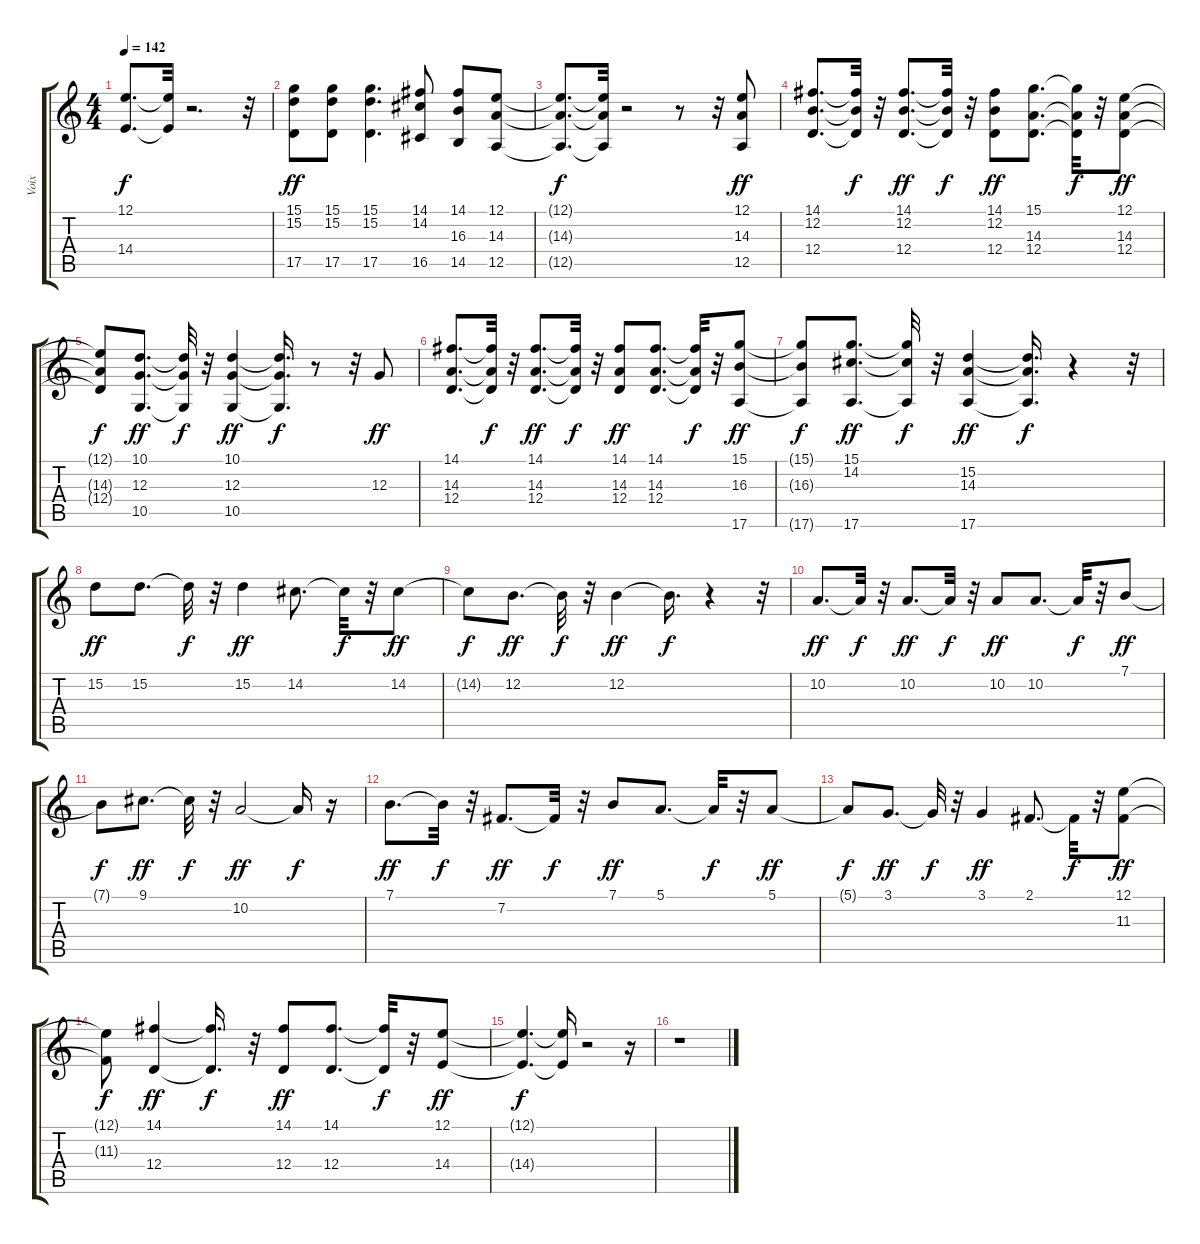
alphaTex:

\track ("Voix" "Voix") {instrument lead6voice}
\staff {score tabs}
\tuning (E4 B3 G3 D3 A2 E2) {hide}
\ts (4 4)
\tempo 142
\clef g2
\ks c
(12.1{t} 14.4{t}).8{d dy f} (12.1{t} 14.4{t}).32 r.2{d} r.32 |
(15.1 15.2 17.5).8{dy ff} (15.1 15.2 17.5).8 (15.1 15.2 17.5).4{d} (14.1 14.2 16.5).8 (14.1 16.3 14.5).8 (12.1 14.3 12.5).8 |
(12.1{t} 14.3{t} 12.5{t}).8{d dy f} (12.1{t} 14.3{t} 12.5{t}).32 r.2 r.8 r.32 (12.1 14.3 12.5).8{dy ff} |
(14.1 12.2 12.4).8{d} (14.1{t} 12.2{t} 12.4{t}).32{dy f} r.32 (14.1 12.2 12.4).8{d dy ff} (14.1{t} 12.2{t} 12.4{t}).32{dy f} r.32 (14.1 12.2 12.4).8{dy ff} (15.1 14.3 12.4).8{d} (15.1{t} 14.3{t} 12.4{t}).32{dy f} r.32 (12.1 14.3 12.4).8{dy ff} |
(12.1{t} 14.3{t} 12.4{t}).8{dy f} (10.1 12.3 10.5).8{d dy ff} (10.1{t} 12.3{t} 10.5{t}).32{dy f} r.32 (10.1 12.3 10.5).4{dy ff} (10.1{t} 12.3{t} 10.5{t}).16{d dy f} r.8 r.32 12.3.8{dy ff} |
(14.1 14.3 12.4).8{d} (14.1{t} 14.3{t} 12.4{t}).32{dy f} r.32 (14.1 14.3 12.4).8{d dy ff} (14.1{t} 14.3{t} 12.4{t}).32{dy f} r.32 (14.1 14.3 12.4).8{dy ff} (14.1 14.3 12.4).8{d} (14.1{t} 14.3{t} 12.4{t}).32{dy f} r.32 (15.1 16.3 17.6).8{dy ff} |
(15.1{t} 16.3{t} 17.6{t}).8{dy f} (15.1 14.2 17.6).8{d dy ff} (15.1{t} 14.2{t} 17.6{t}).32{dy f} r.32 (15.2 14.3 17.6).4{dy ff} (15.2{t} 14.3{t} 17.6{t}).16{d dy f} r.4 r.32 |
15.2.8{dy ff} 15.2.8{d} 15.2{t}.32{dy f} r.32 15.2.4{dy ff} 14.2.8{d} 14.2{t}.32{dy f} r.32 14.2.8{dy ff} |
14.2{t}.8{dy f} 12.2.8{d dy ff} 12.2{t}.32{dy f} r.32 12.2.4{dy ff} 12.2{t}.16{d dy f} r.4 r.32 |
10.2.8{d dy ff} 10.2{t}.32{dy f} r.32 10.2.8{d dy ff} 10.2{t}.32{dy f} r.32 10.2.8{dy ff} 10.2.8{d} 10.2{t}.32{dy f} r.32 7.1.8{dy ff} |
7.1{t}.8{dy f} 9.1.8{d dy ff} 9.1{t}.32{dy f} r.32 10.2.2{dy ff} 10.2{t}.16{dy f} r.16 |
7.1.8{d dy ff} 7.1{t}.32{dy f} r.32 7.2.8{d dy ff} 7.2{t}.32{dy f} r.32 7.1.8{dy ff} 5.1.8{d} 5.1{t}.32{dy f} r.32 5.1.8{dy ff} |
5.1{t}.8{dy f} 3.1.8{d dy ff} 3.1{t}.32{dy f} r.32 3.1.4{dy ff} 2.1.8{d} 2.1{t}.32{dy f} r.32 (12.1 11.3).8{dy ff} |
(12.1{t} 11.3{t}).8{dy f} (14.1 12.4).4{dy ff} (14.1{t} 12.4{t}).16{d dy f} r.32 (14.1 12.4).8{dy ff} (14.1 12.4).8{d} (14.1{t} 12.4{t}).32{dy f} r.32 (12.1 14.4).8{dy ff} |
(12.1{t} 14.4{t}).4{d dy f} (12.1{t} 14.4{t}).16 r.2 r.16 |
r.1
